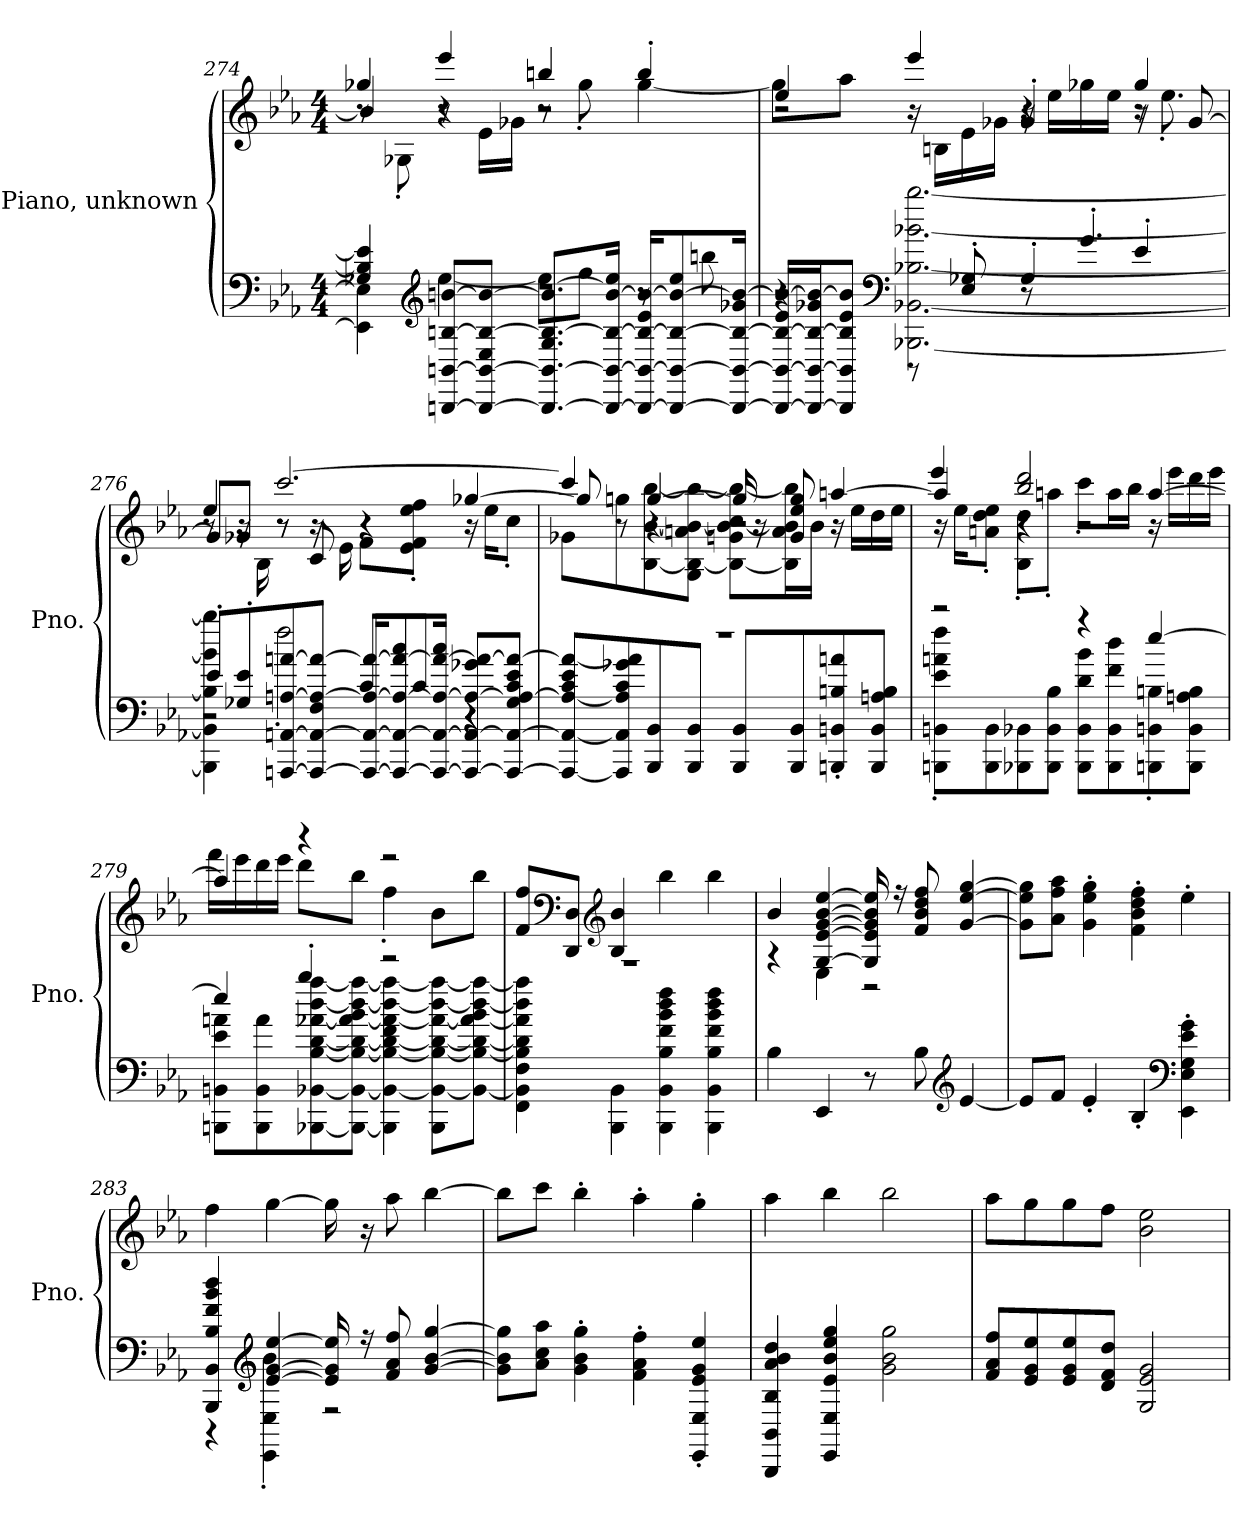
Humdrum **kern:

**kern	**kern
*part1	*part1
*staff2	*staff1
*I"Piano, unknown	*
*I'Pno.	*
*clefF4	*clefG2
*k[b-e-a-]	*k[b-e-a-]
*M4/4	*M4/4
=274	=274
*^	*^
*	*^	*	*^
1r	4EE-\] 4E-\]	4G-X/ 4B-/] 4e-/]	4gg-X/	8r	4b-/]
.	.	.	.	8G-X'\	.
*clefG2	*	*	*	*	*
.	[4ee-\	[8BBBn/ [8BBn/ [8Bn/ [8bn/L	4eee-/	8r	4r
.	.	8BBB/_ 8BB/_ 8E-/ 8B/_ 8b/_J	.	16e-\LL	.
.	.	.	.	16g-X\JJ	.
.	8ee-\L]	8.BBB/_ 8.BB/_ 8.G-/ 8.B/_ 8.b/_L	4bbn/	8r	2r
.	8ff\J	.	.	8gg-'\	.
.	.	16BBB/_ 16BB/_ 16B/_ 16b/_ 16ee-/Jk	.	.	.
.	8r	16BBB/_ 16BB/_ 16B/_ 16e-/ 16b/_KL	4bb'/	[4gg-\	.
.	.	8BBB/_ 8BB/_ 8B/_ 8b/_ 8ee-/	.	.	.
.	8bbn\	.	.	.	.
.	.	16BBB/_ 16BB/_ 16B/_ 16g-X/ 16b/_Jk	.	.	.
!!LO:LB:g=z	!!	!!
=275	=275	=275	=275	=275	=275
2r	4r	16BBB/_ 16BB/_ 16B/_ 16e-/ 16b/_LL	4ee-/	8gg-\L]	2r
.	.	16BBB/_ 16BB/_ 16B/_ 16g-X/ 16b/_J	.	.	.
.	.	8BBB/] 8BB/] 8B/] 8e-/ 8b/]J	.	8aa-\J	.
*clefF4	*	*	*	*	*
.	[2.BBB-X\ [2.BB-X\ [2.B-X\ [2.b-X\ [2.bb-\	8r	4eee-/	16r	.
.	.	.	.	16Bn\LL	.
.	.	8E-/' 8G-X/'	.	16e-\	.
.	.	.	.	16g-X\JJ	.
8r	.	4G-'/	4g-'/	16r	4r
.	.	.	.	16ee-\LL	.
4.g-'/	.	.	.	16gg-X\	.
.	.	.	.	16ee-\JJ	.
.	.	4e-'/	4gg-/	16r	8r
.	.	.	.	8.ee-'\	.
.	.	.	.	.	[8g-/
=276	=276	=276	=276	=276	=276
2r	4BBB-\] 4BB-\] 4B-\] 4b-\] 4bb-\]	8e-'/L	4ee-/	8r	8g-/L]
.	.	8G-X/' 8e-/'	.	16r	8g-X/J
.	.	.	.	16B-\	.
.	2ff'\	[8AAAn/ [8AAn/ [8An/ [8an/	[2.ccc/	8r	8r
.	.	8AAA/_ 8AA/_ 8F/ 8A/_ 8a/_J	.	16r	8c/
.	.	.	.	16e-\	.
8c/L	.	16AAA/_ 16AA/_ 16A/_ 16a/_KL	.	8f\L	4r
.	.	8AAA/_ 8AA/_ 8A/_ 8a/_ 8cc/	.	.	.
8c/J	.	.	.	8e-\' 8f\' 8ee-\' 8ff\'J	.
.	.	16AAA/_ 16AA/_ 16A/_ 16a/_ 16cc/Jk	.	.	.
4r	4r	8AAA/_ 8AA/_ 8A/_ 8g-X/ 8a/_L	.	16r	[4gg-X/
.	.	.	.	16ee-\KL	.
.	.	8AAA/_ 8AA/_ 8G-/ 8A/_ 8c/ 8e-/ 8a/_J	.	8cc'\J	.
*	*v	*v	*	*	*
!!LO:LB:g=z	!!	!!
=277	=277	=277	=277	=277
1r	8AAA/_ 8AA/_ 8A/_ 8c/ 8e-/ 8a/_L	4ccc/]	8g-X\L	8gg-/]
.	8AAA/] 8AA/] 8A/] 8c/ 8g-X/ 8a/]	.	8ggn\	8r
.	8BBB-/ 8BB-/	[4gg/	[8B-\ [8b-\ [8bb-\	4r
.	8BBB-/ 8BB-/J	.	8G\ 8B-\_ 8an\ 8b-\_ 8bb-\_J	.
.	8BBB-/ 8BB-/L	16gg/]	8B-\_ 8gn\ 8b-\_ 8cc\ 8bb-\_L	2r
.	.	16r	.	.
.	8BBB-/ 8BB-/	8g/ 8ee-/ 8gg/	16B-\] 16a\ 16b-\] 16bb-\]L	.
.	.	.	16b-\JJ	.
.	8BBBn/' 8BBn/' 8Bn/' 8an/'	[4aan/	16r	.
.	.	.	16ee-\LL	.
.	8BBB/ 8BB/ 8An/ 8B/J	.	16dd\	.
.	.	.	16ee-\JJ	.
=278	=278	=278	=278	=278
2r	8BBBn\' 8BBn\' 8e-\' 8an\' 8ff\'L	4aa/]	16r	4eee-/
.	.	.	16ee-\KL	.
.	8BBB\ 8BB\	.	8an\' 8dd\' 8ee-\'J	.
.	8BBB-X\ 8BB-X\	2bb-/ 2ddd/	8B-\' 8dd\'L	4r
.	8BBB-\ 8BB-\ 8B-\J	.	8aan'\J	.
4r	8BBB-\ 8BB-\ 8d\ 8b-\L	.	8ccc'\L	2r
.	8BBB-\ 8BB-\ 8f\ 8dd\	.	16aa\L	.
.	.	.	16bb-\JJ	.
[4ee-/	8BBBn\' 8BBn\' 8Bn\'	[4aa/	16r	.
.	.	.	16eee-\LL	.
.	8BBB\ 8BB\ 8An\ 8B\J	.	16ddd\	.
.	.	.	16eee-\JJ	.
*	*	*	*v	*v
!!LO:LB:g=z
=279	=279	=279	=279
4ee-/]	8BBBn\ 8BBn\ 8e-\ 8an\L	4aa/]	16fff\LL
.	.	.	16eee-\
.	8BBB\ 8BB\ 8a\	.	16ddd\
.	.	.	16eee-\JJ
4bb-'/	[8BBB-X\ [8BB-X\ [8B-\ [8d\ [8a-X\ [8dd\ [8aa-\	4r	8ddd\L
.	8BBB-\_ 8BB-\_ 8B-\_ 8d\_ 8a-\_ 8b-\ 8dd\_ 8aa-\_J	.	8bb-\J
2r	4BBB-\] 4BB-\_ 4B-\_ 4d\_ 4f\ 4a-\_ 4dd\_ 4aa-\_	2r	4ff'\
.	8BBB-\ 8BB-\_ 8B-\_ 8d\_ 8a-\_ 8dd\_ 8aa-\_L	.	8b-\L
.	8BB-\_ 8B-\_ 8d\_ 8a-\_ 8b-\ 8dd\_ 8aa-\_J	.	8bb-\J
*	*	*v	*v
=280	=280	=280
1r	4FF\ 4BB-\] 4F\ 4B-\] 4d\] 4a-\] 4dd\] 4aa-\]	8f/ 8ff/L
*	*	*clefF4
.	.	8DD/ 8D/J
*	*	*clefG2
.	4BBB-\ 4BB-\	4B-/ 4b-/
.	4BBB-\ 4BB-\ 4B-\ 4f\ 4b-\ 4dd\ 4ff\	4bb-\
.	4BBB-\ 4BB-\ 4B-\ 4f\ 4b-\ 4dd\ 4ff\	4bb-\
*v	*v	*
=281	=281
*	*^
4B-\	4b-/	4r
4EE-/	[4G/ [4e-/ [4g/ [4b-/ [4ee-/	4E-\
8r	16G/] 16e-/] 16g/] 16b-/] 16ee-/]	2r
.	16r	.
8B-\	8f/ 8b-/ 8dd/ 8ff/	.
*clefG2	*	*
[4e-/	[4g/ [4ee-/ [4gg/	.
*	*v	*v
=282	=282
8e-/L]	8g\] 8ee-\] 8gg\]L
8f/J	8a-\ 8ff\ 8aa-\J
4e-'/	4g\' 4ee-\' 4gg\'
4B-'/	4f\' 4b-\' 4dd\' 4ff\'
*clefF4	*
4EE-\' 4E-\' 4G\' 4e-\' 4g\'	4ee-'\
!!LO:LB:g=z
=283	=283
*^	*
4BBB-/ 4BB-/ 4B-/ 4f/ 4b-/ 4dd/	4r	4ff\
*clefG2	*	*
[4e-/ [4g/ [4ee-/	4EE-\' 4E-\' 4b-\'	[4gg\
16e-/] 16g/] 16ee-/]	2r	16gg\]
16r	.	16r
8f/ 8a-/ 8ff/	.	8aa-\
[4g/ [4b-/ [4gg/	.	[4bb-\
*v	*v	*
=284	=284
8g\] 8b-\] 8gg\]L	8bb-\L]
8a-\ 8cc\ 8aa-\J	8ccc\J
4g\' 4b-\' 4gg\'	4bb-'\
4f\' 4a-\' 4ff\'	4aa-'\
4EE-/' 4E-/' 4e-/' 4g/' 4ee-/'	4gg'\
=285	=285
4BBB-/ 4BB-/ 4B-/ 4a-/ 4b-/ 4dd/	4aa-\
4EE-/ 4E-/ 4e-/ 4b-/ 4ee-/ 4gg/	4bb-\
2g\ 2b-\ 2gg\	2bb-\
=286	=286
8f/ 8a-/ 8ff/L	8aa-\L
8e-/ 8g/ 8ee-/	8gg\
8e-/ 8g/ 8ee-/	8gg\
8d/ 8f/ 8dd/J	8ff\J
2G/ 2e-/ 2g/	2b-\ 2ee-\
=	=
*-	*-
